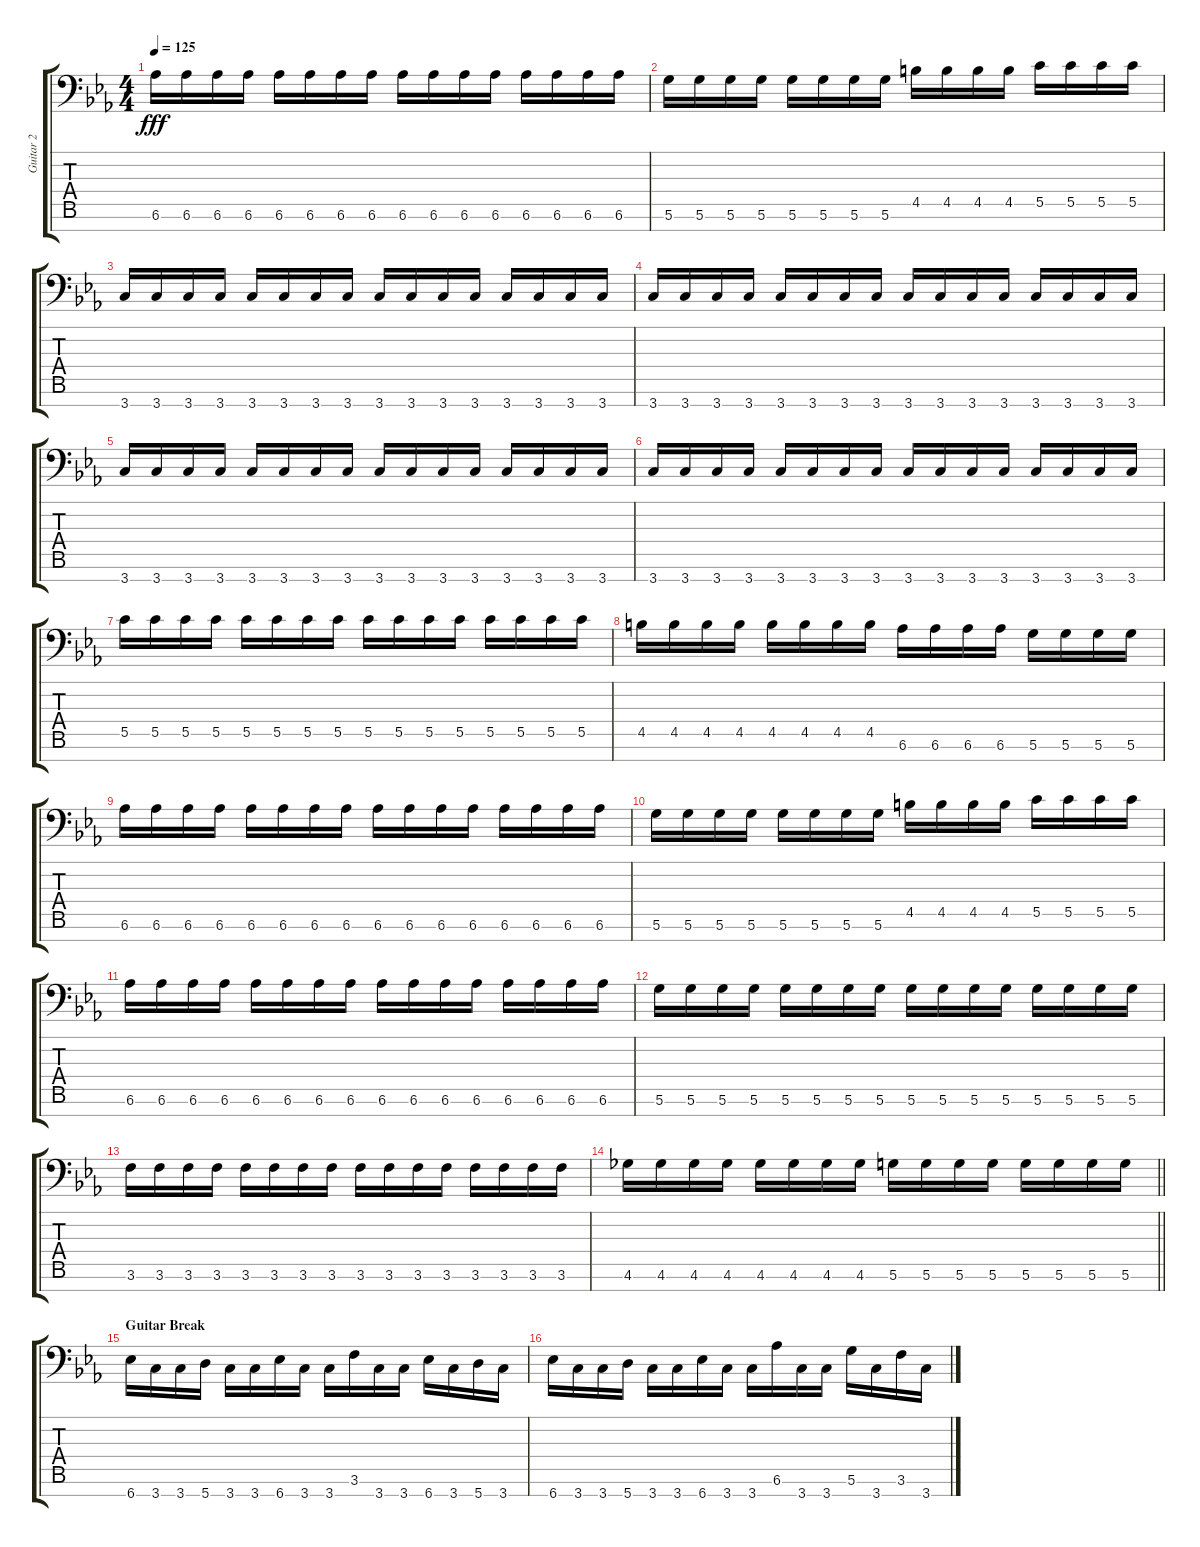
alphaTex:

\track ("Guitar 2" "Guitar 2") {instrument overdrivenguitar}
\staff {score tabs}
\tuning (D4 A3 F3 C3 G2 D2 A1) {hide}
\ts (4 4)
\tempo 125
\clef f4
\ks cminor
6.6.16{dy fff} 6.6.16 6.6.16 6.6.16 6.6.16 6.6.16 6.6.16 6.6.16 6.6.16 6.6.16 6.6.16 6.6.16 6.6.16 6.6.16 6.6.16 6.6.16 |
5.6.16 5.6.16 5.6.16 5.6.16 5.6.16 5.6.16 5.6.16 5.6.16 4.5.16 4.5.16 4.5.16 4.5.16 5.5.16 5.5.16 5.5.16 5.5.16 |
3.7.16 3.7.16 3.7.16 3.7.16 3.7.16 3.7.16 3.7.16 3.7.16 3.7.16 3.7.16 3.7.16 3.7.16 3.7.16 3.7.16 3.7.16 3.7.16 |
3.7.16 3.7.16 3.7.16 3.7.16 3.7.16 3.7.16 3.7.16 3.7.16 3.7.16 3.7.16 3.7.16 3.7.16 3.7.16 3.7.16 3.7.16 3.7.16 |
3.7.16 3.7.16 3.7.16 3.7.16 3.7.16 3.7.16 3.7.16 3.7.16 3.7.16 3.7.16 3.7.16 3.7.16 3.7.16 3.7.16 3.7.16 3.7.16 |
3.7.16 3.7.16 3.7.16 3.7.16 3.7.16 3.7.16 3.7.16 3.7.16 3.7.16 3.7.16 3.7.16 3.7.16 3.7.16 3.7.16 3.7.16 3.7.16 |
5.5.16 5.5.16 5.5.16 5.5.16 5.5.16 5.5.16 5.5.16 5.5.16 5.5.16 5.5.16 5.5.16 5.5.16 5.5.16 5.5.16 5.5.16 5.5.16 |
4.5.16 4.5.16 4.5.16 4.5.16 4.5.16 4.5.16 4.5.16 4.5.16 6.6.16 6.6.16 6.6.16 6.6.16 5.6.16 5.6.16 5.6.16 5.6.16 |
6.6.16 6.6.16 6.6.16 6.6.16 6.6.16 6.6.16 6.6.16 6.6.16 6.6.16 6.6.16 6.6.16 6.6.16 6.6.16 6.6.16 6.6.16 6.6.16 |
5.6.16 5.6.16 5.6.16 5.6.16 5.6.16 5.6.16 5.6.16 5.6.16 4.5.16 4.5.16 4.5.16 4.5.16 5.5.16 5.5.16 5.5.16 5.5.16 |
6.6.16 6.6.16 6.6.16 6.6.16 6.6.16 6.6.16 6.6.16 6.6.16 6.6.16 6.6.16 6.6.16 6.6.16 6.6.16 6.6.16 6.6.16 6.6.16 |
5.6.16 5.6.16 5.6.16 5.6.16 5.6.16 5.6.16 5.6.16 5.6.16 5.6.16 5.6.16 5.6.16 5.6.16 5.6.16 5.6.16 5.6.16 5.6.16 |
3.6.16 3.6.16 3.6.16 3.6.16 3.6.16 3.6.16 3.6.16 3.6.16 3.6.16 3.6.16 3.6.16 3.6.16 3.6.16 3.6.16 3.6.16 3.6.16 |
\barLineRight lightlight
4.6.16 4.6.16 4.6.16 4.6.16 4.6.16 4.6.16 4.6.16 4.6.16 5.6.16 5.6.16 5.6.16 5.6.16 5.6.16 5.6.16 5.6.16 5.6.16 |
\section ("" "Guitar Break")
6.7.16 3.7.16 3.7.16 5.7.16 3.7.16 3.7.16 6.7.16 3.7.16 3.7.16 3.6.16 3.7.16 3.7.16 6.7.16 3.7.16 5.7.16 3.7.16 |
6.7.16 3.7.16 3.7.16 5.7.16 3.7.16 3.7.16 6.7.16 3.7.16 3.7.16 6.6.16 3.7.16 3.7.16 5.6.16 3.7.16 3.6.16 3.7.16
